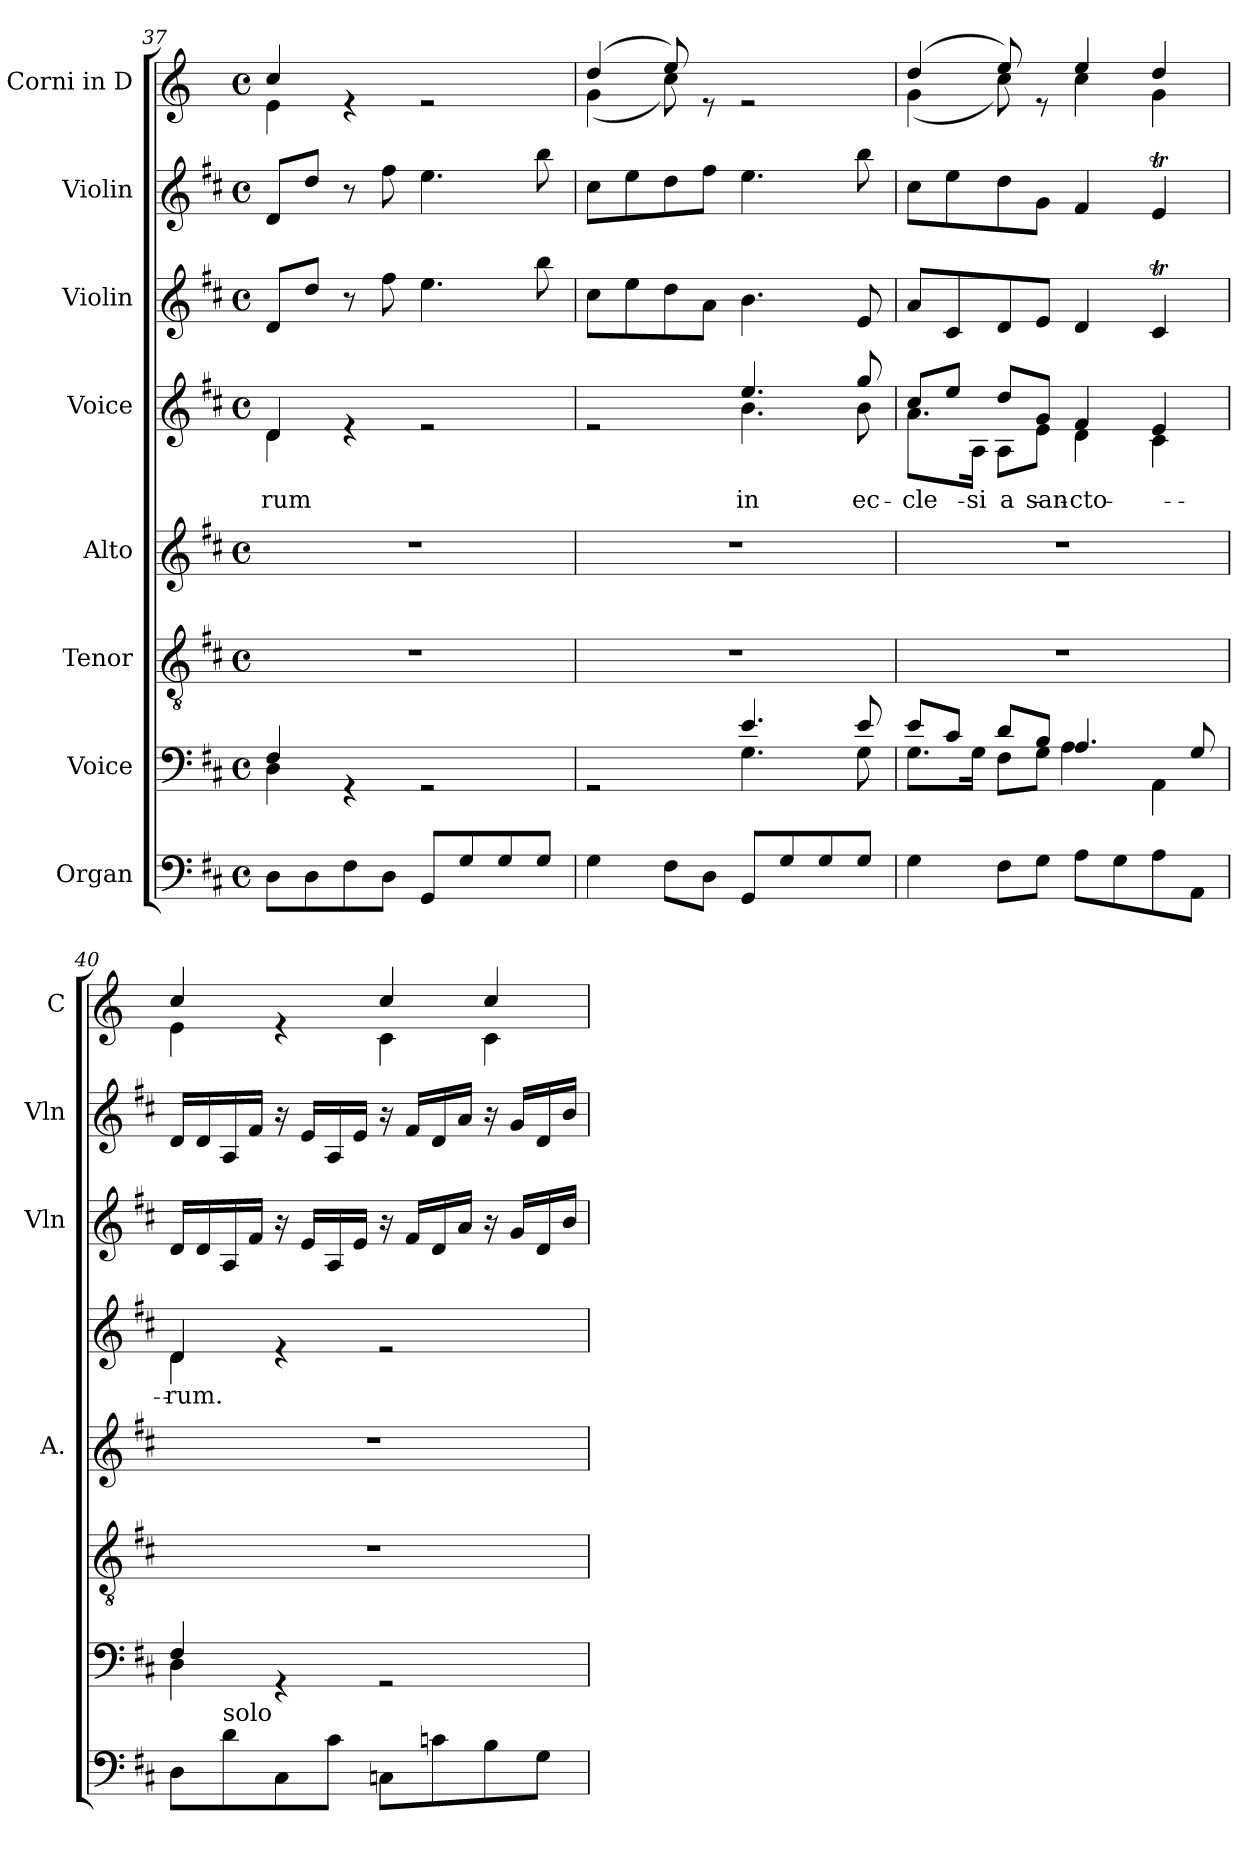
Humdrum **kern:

**kern	**kern	**kern	**kern	**kern	**text	**kern	**kern	**kern
*part8	*part7	*part6	*part5	*part4	*part4	*part3	*part2	*part1
*staff8	*staff7	*staff6	*staff5	*staff4	*staff4	*staff3	*staff2	*staff1
*I"Organ	*I"Voice	*I"Tenor	*I"Alto	*I"Voice	*	*I"Violin	*I"Violin	*I"Corni in D
*	*	*	*I'A.	*	*	*I'Vln	*I'Vln	*I'C
*clefF4	*clefF4	*clefGv2	*clefG2	*clefG2	*	*clefG2	*clefG2	*clefG2
*	*	*	*	*	*	*	*	*ITrd6c10
*k[f#c#]	*k[f#c#]	*k[f#c#]	*k[f#c#]	*k[f#c#]	*	*k[f#c#]	*k[f#c#]	*k[f#c#]
*M4/4	*M4/4	*M4/4	*M4/4	*M4/4	*	*M4/4	*M4/4	*M4/4
*met(c)	*met(c)	*met(c)	*met(c)	*met(c)	*	*met(c)	*met(c)	*met(c)
=37	=37	=37	=37	=37	=37	=37	=37	=37
*	*^	*	*	*^	*	*	*	*
!	!	!	!	!	!	!	!LO:LY:b	!	!	!
*	*	*	*	*	*	*	*	*	*	*^
8D\L	4F#/	4D\	1r	1r	4d/	4d\	-rum	8d/L	8d/L	4d/	4F#\
8D\	.	.	.	.	.	.	.	8dd/J	8dd/J	.	.
8F#\	4rGG	2.ryy	.	.	4re	2.ryy	.	8r	8r	4re	2.ryy
8D\J	.	.	.	.	.	.	.	8ff#\	8ff#\	.	.
8GG/L	2rGG	.	.	.	2re	.	.	4.ee\	4.ee\	2re	.
8G/	.	.	.	.	.	.	.	.	.	.	.
8G/	.	.	.	.	.	.	.	.	.	.	.
8G/J	.	.	.	.	.	.	.	8bb\	8bb\	.	.
=38	=38	=38	=38	=38	=38	=38	=38	=38	=38	=38	=38
4G\	2rGG	2ryy	1r	1r	2re	2ryy	.	8cc#\L	8cc#\L	(4e/	(4A\
.	.	.	.	.	.	.	.	8ee\	8ee\	.	.
8F#\L	.	.	.	.	.	.	.	8dd\	8dd\	8f#/)	8d\)
8D\J	.	.	.	.	.	.	.	8a\J	8ff#\J	8re	2ryy
!	!	!	!	!	!	!	!LO:LY:b	!	!	!	!
8GG/L	4.e/	4.G\	.	.	4.ee/	4.b\	in	4.b\	4.ee\	2re	.
8G/	.	.	.	.	.	.	.	.	.	.	.
8G/	.	.	.	.	.	.	.	.	.	.	.
!	!	!	!	!	!	!	!LO:LY:b	!	!	!	!
8G/J	8e/	8G\	.	.	8gg/	8b\	ec-	8e/	8bb\	.	8ryy
!!LO:LB:g=z	!!
=39	=39	=39	=39	=39	=39	=39	=39	=39	=39	=39	=39
!	!	!	!	!	!	!	!LO:LY:b	!	!	!	!
4G\	8e/L	8.G\L	1r	1r	8cc#/L	8.a\L	-cle-	8a/L	8cc#\L	(4e/	(4A\
.	8c#/J	.	.	.	8ee/J	.	.	8c#/	8ee\	.	.
!	!	!	!	!	!	!	!LO:LY:b	!	!	!	!
.	.	16G\Jk	.	.	.	16A\Jk	-si-	.	.	.	.
!	!	!	!	!	!	!	!LO:LY:b	!	!	!	!
8F#\L	8d/L	8F#\L	.	.	8dd/L	8A\L	-a	8d/	8dd\	8f#/)	8d\)
!	!	!	!	!	!	!	!LO:LY:b	!	!	!	!
8G\J	8B/J	8G\J	.	.	8g/J	8e\J	san-	8e/J	8g\J	8re	8ryy
!	!	!	!	!	!	!	!LO:LY:b	!	!	!	!
8A\L	4.A/	4A\	.	.	4f#/	4d\	-cto-	4d/	4f#/	4f#/	4d\
8G\	.	.	.	.	.	.	.	.	.	.	.
8A\	.	4AA\	.	.	4e/	4c#\	.	4c#t/	4eT/	4e/	4A\
8AA\J	8G/	.	.	.	.	.	.	.	.	.	.
=40	=40	=40	=40	=40	=40	=40	=40	=40	=40	=40	=40
!	!	!	!	!	!	!	!LO:LY:b	!	!	!	!
8D\L	4F#/	4D\	1r	1r	4d/	4d\	-rum.	16d/LL	16d/LL	4d/	4F#\
.	.	.	.	.	.	.	.	16d/	16d/	.	.
!LO:TX:a:t=solo	!	!	!	!	!	!	!	!	!	!	!
8d\	.	.	.	.	.	.	.	16A/	16A/	.	.
.	.	.	.	.	.	.	.	16f#/JJ	16f#/JJ	.	.
8C#\	4rGG	2.ryy	.	.	4re	2.ryy	.	16r	16r	4re	4ryy
.	.	.	.	.	.	.	.	16e/LL	16e/LL	.	.
8c#\J	.	.	.	.	.	.	.	16A/	16A/	.	.
.	.	.	.	.	.	.	.	16e/JJ	16e/JJ	.	.
8Cn\L	2rGG	.	.	.	2re	.	.	16r	16r	4d/	4D\
.	.	.	.	.	.	.	.	16f#/LL	16f#/LL	.	.
8cn\	.	.	.	.	.	.	.	16d/	16d/	.	.
.	.	.	.	.	.	.	.	16a/JJ	16a/JJ	.	.
8B\	.	.	.	.	.	.	.	16r	16r	4d/	4D\
.	.	.	.	.	.	.	.	16g/LL	16g/LL	.	.
8G\J	.	.	.	.	.	.	.	16d/	16d/	.	.
.	.	.	.	.	.	.	.	16b/JJ	16b/JJ	.	.
*	*v	*v	*	*	*v	*v	*	*	*	*v	*v
=	=	=	=	=	=	=	=	=
*-	*-	*-	*-	*-	*-	*-	*-	*-
